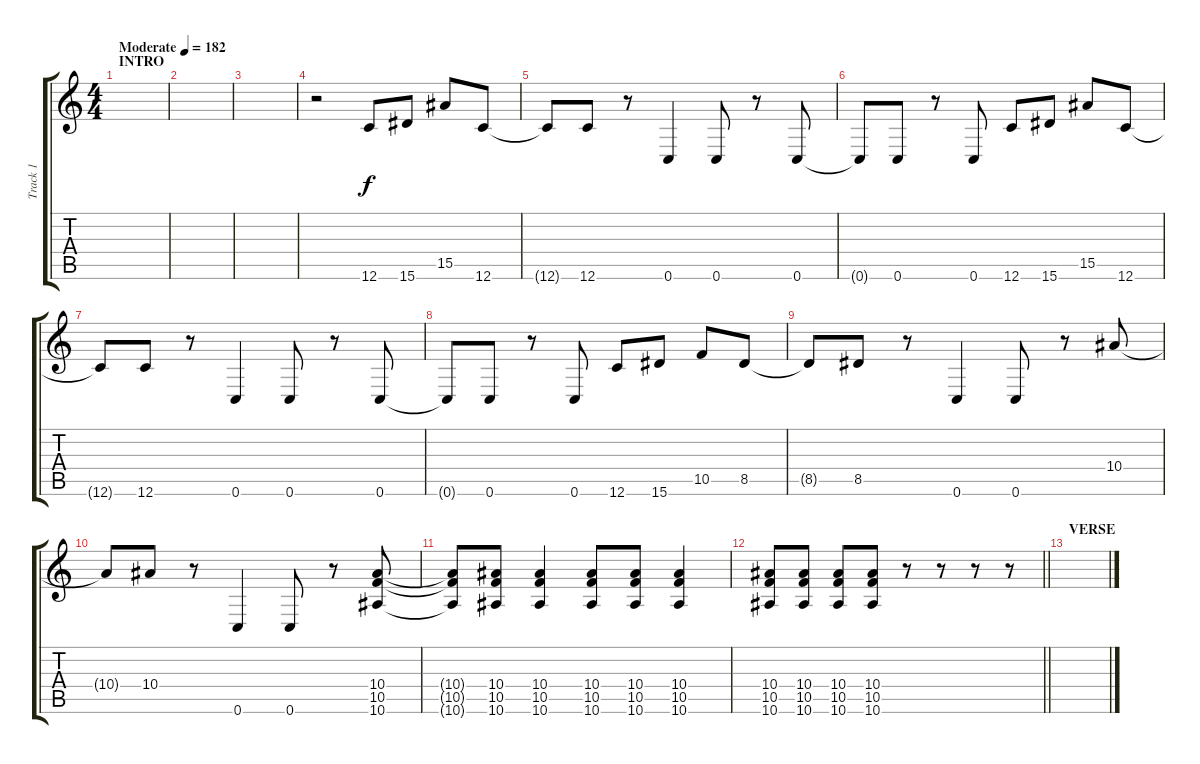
\track ("Track 1" "Track 1") {instrument overdrivenguitar}
\staff {score tabs}
\tuning (D4 A3 F3 C3 G2 C2) {hide}
\ts (4 4)
\section ("" "INTRO")
\tempo (182 "Moderate")
\clef g2
\ks c
|
|
|
r.2 12.6.8 15.6.8 15.5.8 12.6.8 |
12.6{t}.8 12.6.8 r.8 0.6.4 0.6.8 r.8 0.6.8 |
0.6{t}.8 0.6.8 r.8 0.6.8 12.6.8 15.6.8 15.5.8 12.6.8 |
12.6{t}.8 12.6.8 r.8 0.6.4 0.6.8 r.8 0.6.8 |
0.6{t}.8 0.6.8 r.8 0.6.8 12.6.8 15.6.8 10.5.8 8.5.8 |
8.5{t}.8 8.5.8 r.8 0.6.4 0.6.8 r.8 10.4.8 |
10.4{t}.8 10.4.8 r.8 0.6.4 0.6.8 r.8 (10.4 10.5 10.6).8 |
(10.4{t} 10.5{t} 10.6{t}).8 (10.4 10.5 10.6).8 (10.4 10.5 10.6).4 (10.4 10.5 10.6).8 (10.4 10.5 10.6).8 (10.4 10.5 10.6).4 |
\barLineRight lightlight
(10.4 10.5 10.6).8 (10.4 10.5 10.6).8 (10.4 10.5 10.6).8 (10.4 10.5 10.6).8 r.8 r.8 r.8 r.8 |
\section ("" "VERSE")
